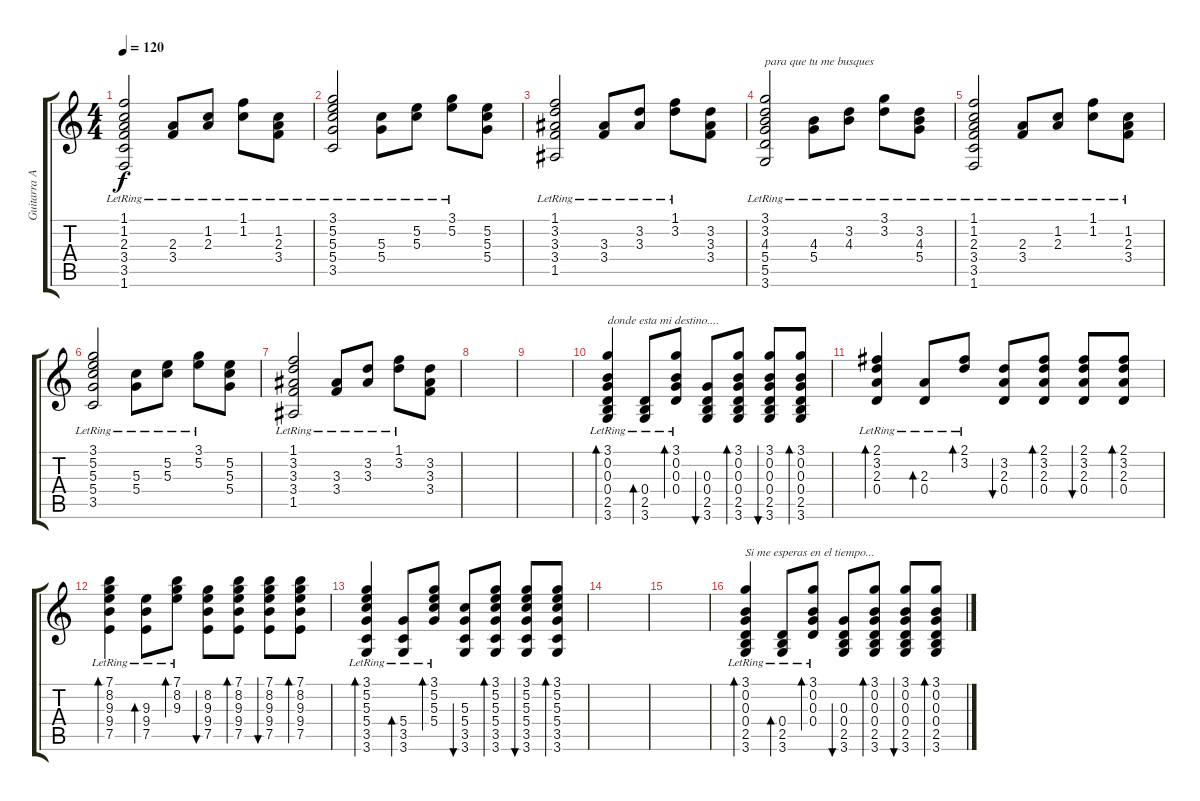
\track ("Guitarra Acústica" "Guitarra A") {instrument acousticguitarsteel}
\staff {score tabs}
\tuning (E4 B3 G3 D3 A2 E2) {hide}
\ts (4 4)
\tempo 120
\clef g2
\ks c
(1.1{lr} 1.2{lr} 2.3{lr} 3.4{lr} 3.5{lr} 1.6{lr}).2{dy f} (2.3{lr} 3.4{lr}).8 (1.2{lr} 2.3{lr}).8 (1.1{lr} 1.2{lr}).8 (1.2{lr} 2.3{lr} 3.4{lr}).8 |
(3.1{lr} 5.2{lr} 5.3{lr} 5.4{lr} 3.5{lr}).2 (5.3 5.4{lr}).8 (5.2 5.3{lr}).8 (3.1{lr} 5.2).8 (5.2 5.3 5.4).8 |
(1.1{lr} 3.2{lr} 3.3{lr} 3.4{lr} 1.5{lr}).2 (3.3 3.4{lr}).8 (3.2 3.3{lr}).8 (1.1{lr} 3.2).8 (3.2 3.3 3.4).8 |
(3.1{lr} 3.2{lr} 4.3 5.4 5.5{lr} 3.6{lr}).2{txt "para que tu me busques" volume 6} (4.3 5.4{lr}).8 (3.2 4.3{lr}).8 (3.1{lr} 3.2).8 (3.2{lr} 4.3{lr} 5.4{lr}).8 |
(1.1{lr} 1.2{lr} 2.3{lr} 3.4{lr} 3.5{lr} 1.6{lr}).2 (2.3{lr} 3.4{lr}).8 (1.2{lr} 2.3{lr}).8 (1.1{lr} 1.2{lr}).8 (1.2{lr} 2.3{lr} 3.4{lr}).8 |
(3.1{lr} 5.2{lr} 5.3{lr} 5.4{lr} 3.5{lr}).2 (5.3 5.4{lr}).8 (5.2 5.3{lr}).8 (3.1{lr} 5.2).8 (5.2 5.3 5.4).8 |
(1.1{lr} 3.2{lr} 3.3{lr} 3.4{lr} 1.5{lr}).2 (3.3 3.4{lr}).8 (3.2 3.3{lr}).8 (1.1{lr} 3.2).8 (3.2 3.3 3.4).8 |
|
|
(3.1{lr} 0.2{lr} 0.3{lr} 0.4 2.5 3.6).4{bd 60 txt "donde esta mi destino...."} (0.4 2.5{lr} 3.6{lr}).8{bd 60} (3.1{lr} 0.2{lr} 0.3 0.4).8{bd 60} (0.3 0.4 2.5 3.6).8{bu 60} (3.1 0.2 0.3 0.4 2.5 3.6).8{bd 60} (3.1 0.2 0.3 0.4 2.5 3.6).8{bu 60} (3.1 0.2 0.3 0.4 2.5 3.6).8{bd 60} |
(2.1{lr} 3.2{lr} 2.3 0.4).4{bd 60} (2.3{lr} 0.4{lr}).8{bd 60} (2.1{lr} 3.2).8{bd 60} (3.2 2.3 0.4).8{bu 60} (2.1 3.2 2.3 0.4).8{bd 60} (2.1 3.2 2.3 0.4).8{bu 60} (2.1 3.2 2.3 0.4).8{bd 60} |
(7.1{lr} 8.2{lr} 9.3 9.4 7.5).4{bd 60} (9.3 9.4{lr} 7.5{lr}).8{bd 60} (7.1{lr} 8.2 9.3).8{bd 60} (8.2 9.3 9.4 7.5).8{bu 60} (7.1 8.2 9.3 9.4 7.5).8{bd 60} (7.1 8.2 9.3 9.4 7.5).8{bu 60} (7.1 8.2 9.3 9.4 7.5).8{bd 60} |
(3.1{lr} 5.2{lr} 5.3{lr} 5.4 3.5 3.6).4{bd 60} (5.4 3.5{lr} 3.6{lr}).8{bd 60} (3.1{lr} 5.2{lr} 5.3 5.4).8{bd 60} (5.3 5.4 3.5 3.6).8{bu 60} (3.1 5.2 5.3 5.4 3.5 3.6).8{bd 60} (3.1 5.2 5.3 5.4 3.5 3.6).8{bu 60} (3.1 5.2 5.3 5.4 3.5 3.6).8{bd 60} |
|
|
(3.1{lr} 0.2{lr} 0.3{lr} 0.4 2.5 3.6).4{bd 60 txt "Si me esperas en el tiempo..." volume 11} (0.4 2.5{lr} 3.6{lr}).8{bd 60} (3.1{lr} 0.2{lr} 0.3 0.4).8{bd 60} (0.3 0.4 2.5 3.6).8{bu 60} (3.1 0.2 0.3 0.4 2.5 3.6).8{bd 60} (3.1 0.2 0.3 0.4 2.5 3.6).8{bu 60} (3.1 0.2 0.3 0.4 2.5 3.6).8{bd 60}
